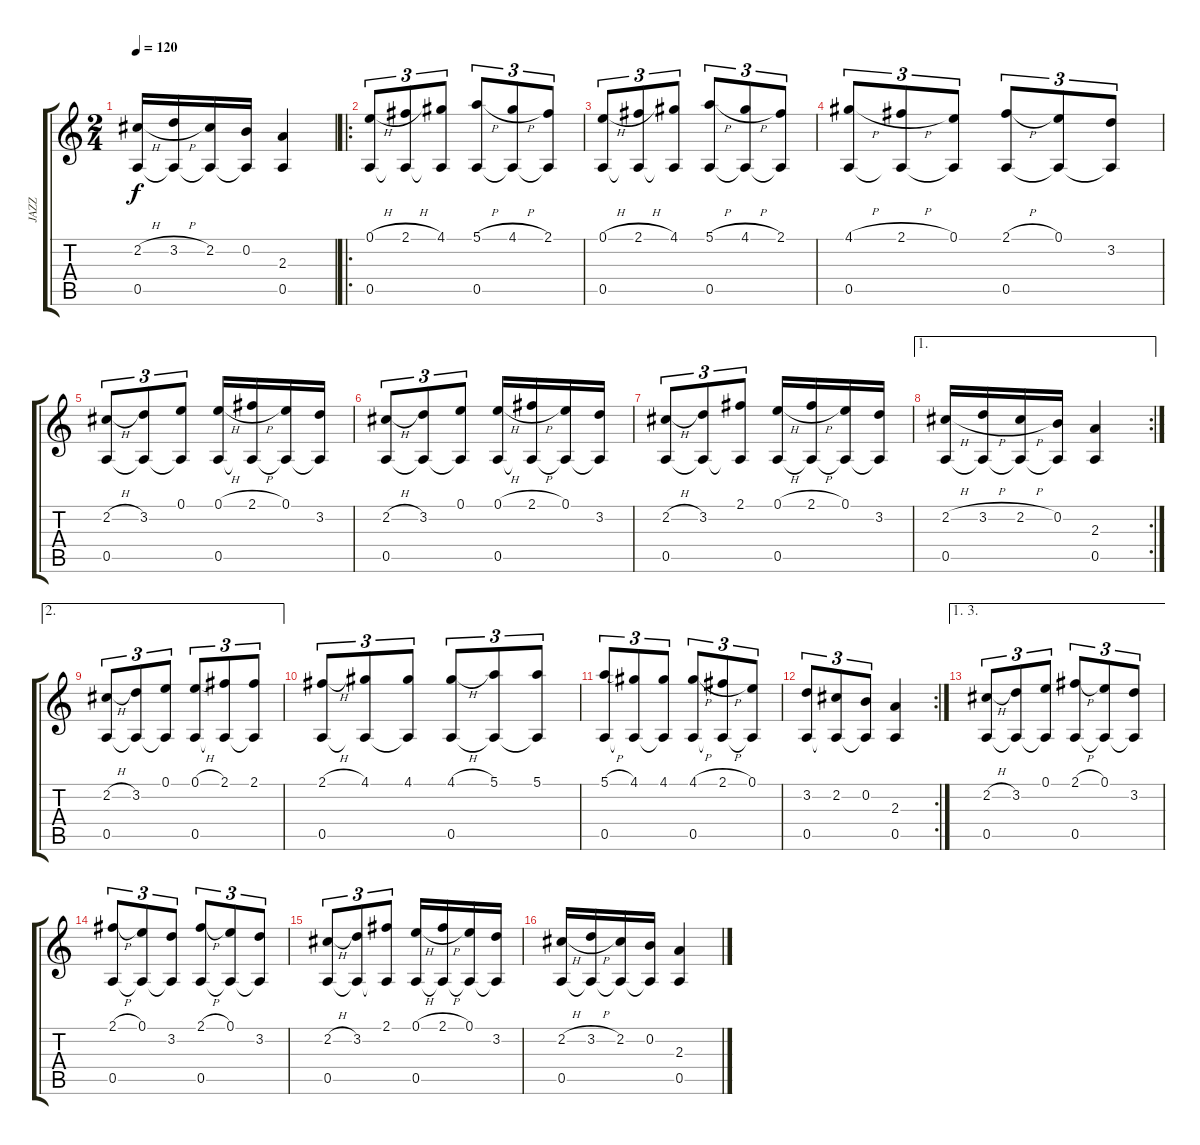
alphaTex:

\track ("JAZZ" "JAZZ") {instrument electricguitarjazz}
\staff {score tabs}
\tuning (E4 B3 G3 D3 A2 E2) {hide}
\ts (2 4)
\tempo 120
\clef g2
\ks c
(2.2{h} 0.5).16{dy f} (3.2{h} 0.5{t}).16 (2.2 0.5{t}).16 (0.2 0.5{t}).16 (2.3 0.5).4 |
\ro
(0.1{h} 0.5).8{tu (3 2)} (2.1{h} 0.5{t}).8{tu (3 2)} (4.1 0.5{t}).8{tu (3 2)} (5.1{h} 0.5).8{tu (3 2)} (4.1{h} 0.5{t}).8{tu (3 2)} (2.1 0.5{t}).8{tu (3 2)} |
(0.1{h} 0.5).8{tu (3 2)} (2.1{h} 0.5{t}).8{tu (3 2)} (4.1 0.5{t}).8{tu (3 2)} (5.1{h} 0.5).8{tu (3 2)} (4.1{h} 0.5{t}).8{tu (3 2)} (2.1 0.5{t}).8{tu (3 2)} |
(4.1{h} 0.5).8{tu (3 2)} (2.1{h} 0.5{t}).8{tu (3 2)} (0.1 0.5{t}).8{tu (3 2)} (2.1{h} 0.5).8{tu (3 2)} (0.1 0.5{t}).8{tu (3 2)} (3.2 0.5{t}).8{tu (3 2)} |
(2.2{h} 0.5).8{tu (3 2)} (3.2 0.5{t}).8{tu (3 2)} (0.1 0.5{t}).8{tu (3 2)} (0.1{h} 0.5).16 (2.1{h} 0.5{t}).16 (0.1 0.5{t}).16 (3.2 0.5{t}).16 |
(2.2{h} 0.5).8{tu (3 2)} (3.2 0.5{t}).8{tu (3 2)} (0.1 0.5{t}).8{tu (3 2)} (0.1{h} 0.5).16 (2.1{h} 0.5{t}).16 (0.1 0.5{t}).16 (3.2 0.5{t}).16 |
(2.2{h} 0.5).8{tu (3 2)} (3.2 0.5{t}).8{tu (3 2)} (2.1 0.5{t}).8{tu (3 2)} (0.1{h} 0.5).16 (2.1{h} 0.5{t}).16 (0.1 0.5{t}).16 (3.2 0.5{t}).16 |
\ae 1
\rc 2
(2.2{h} 0.5).16 (3.2{h} 0.5{t}).16 (2.2{h} 0.5{t}).16 (0.2 0.5{t}).16 (2.3 0.5).4 |
\ae 2
(2.2{h} 0.5).8{tu (3 2)} (3.2 0.5{t}).8{tu (3 2)} (0.1 0.5{t}).8{tu (3 2)} (0.1{h} 0.5).8{tu (3 2)} (2.1 0.5{t}).8{tu (3 2)} (2.1 0.5{t}).8{tu (3 2)} |
(2.1{h} 0.5).8{tu (3 2)} (4.1 0.5{t}).8{tu (3 2)} (4.1 0.5{t}).8{tu (3 2)} (4.1{h} 0.5).8{tu (3 2)} (5.1 0.5{t}).8{tu (3 2)} (5.1 0.5{t}).8{tu (3 2)} |
(5.1{h} 0.5).8{tu (3 2)} (4.1 0.5{t}).8{tu (3 2)} (4.1 0.5{t}).8{tu (3 2)} (4.1{h} 0.5).8{tu (3 2)} (2.1{h} 0.5{t}).8{tu (3 2)} (0.1 0.5{t}).8{tu (3 2)} |
\rc 2
(3.2 0.5).8{tu (3 2)} (2.2 0.5{t}).8{tu (3 2)} (0.2 0.5{t}).8{tu (3 2)} (2.3 0.5).4 |
\ae (1 3)
(2.2{h} 0.5).8{tu (3 2)} (3.2 0.5{t}).8{tu (3 2)} (0.1 0.5{t}).8{tu (3 2)} (2.1{h} 0.5).8{tu (3 2)} (0.1 0.5{t}).8{tu (3 2)} (3.2 0.5{t}).8{tu (3 2)} |
(2.1{h} 0.5).8{tu (3 2)} (0.1 0.5{t}).8{tu (3 2)} (3.2 0.5{t}).8{tu (3 2)} (2.1{h} 0.5).8{tu (3 2)} (0.1 0.5{t}).8{tu (3 2)} (3.2 0.5{t}).8{tu (3 2)} |
(2.2{h} 0.5).8{tu (3 2)} (3.2 0.5{t}).8{tu (3 2)} (2.1 0.5{t}).8{tu (3 2)} (0.1{h} 0.5).16 (2.1{h} 0.5{t}).16 (0.1 0.5{t}).16 (3.2 0.5{t}).16 |
(2.2{h} 0.5).16 (3.2{h} 0.5{t}).16 (2.2 0.5{t}).16 (0.2 0.5{t}).16 (2.3 0.5).4
